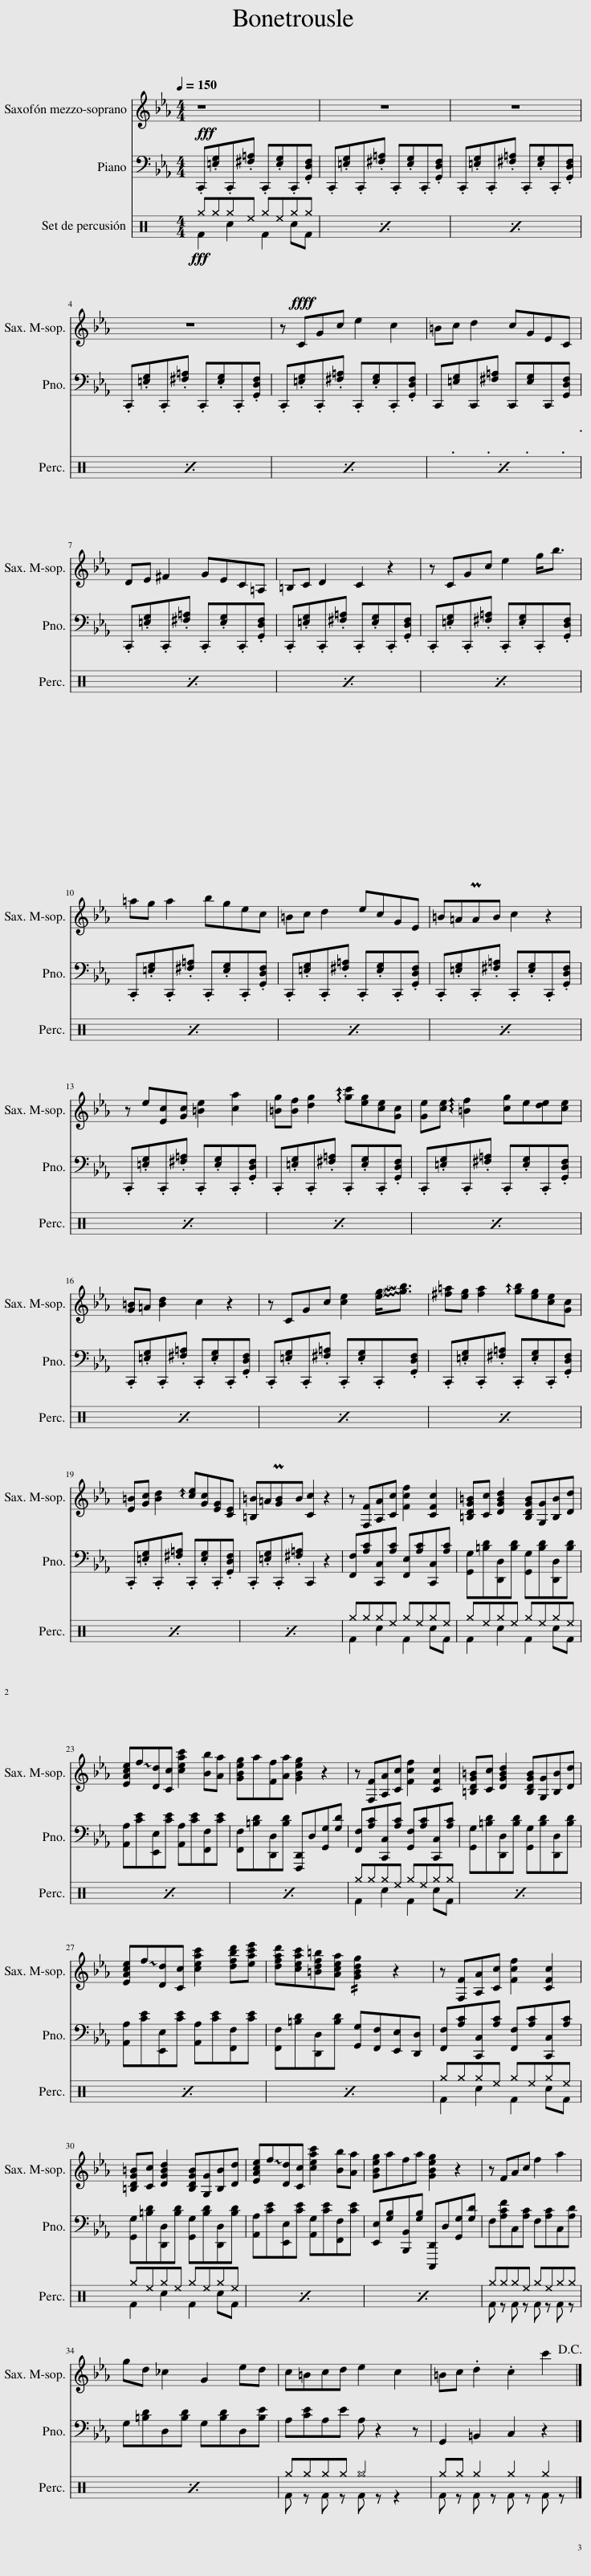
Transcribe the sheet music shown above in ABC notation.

X:1
%%score 1 2 ( 3 4 )
L:1/8
Q:1/4=150
M:4/4
I:linebreak $
K:Eb
V:1 treble transpose=-7
V:2 bass
V:3 perc
K:none
V:4 perc
K:none
V:1
[K:Eb] z8 | z8 | z8 |$ z8 | z!ffff! Gdg b2 g2 | %5
 ^fg =a2 gdBG |$ =AB ^c2 dBG=E | ^FG =A2 G2 z2 | z Gdg b2 !~(!d'<!~)!f' |$ =e'd' e'2 f'd'bg | %10
 ^fg =a2 bgdB | ^f=ePef g2 z2 |$ z b[Bg][dg] [^fb]2 [ge']2 | [^fd'][fc'] [=ad']2 !arpeggio![d'g'][bd'][gb][dg] | [db][gb] !arpeggio![^fc']2 [gd']b[=ab][gb] |$ %15
 [d^f]=e [f=a]2 g2 z2 | z Gdg [gb]2 !~(![bd']<!~)![d'f'] | [^c'=e'][bd'] [c'e']2 !arpeggio![d'f'][bd'][gb][dg] |$ [B^f][dg] [f=a]2 !arpeggio![gb][dg][Bd][GB] | [^F^f]=eP[df]f [Gg]2 z2 | %20
 z [Cc][Ee][Gg] [cgc']2 [Gcg]2 | [^F=Ad^f][Gg] [Adf=a]2 [FAdf][Dd][Ff][Aa] |$ [Begb]!~(!c'!~)![=A=a][Gg] [gbe'g']2 [ff'][ee'] | [dfbd']!~(!e'!~)![cc'][ee'] [dfbd']2 z2 | z [Cc][Ee][Gg] [cgc']2 [Gcg]2 |$ %25
 [^F=Ad^f][Gg] [Adf=a]2 [FAdf][Dd][Ff][Aa] | [Begb]!~(!c'!~)![=A=a][Gg] [gbe'g']2 [ac'f'=a'][be'g'b'] | [=ac'e'=a'][gbe'g'][^fac'^f'][egbe'] !//![dfad']2 z2 |$ z [Cc][Ee][Gg] [cgc']2 [Gcg]2 | [^F=Ad^f][Gg] [Adf=a]2 [FAdf][Dd][Ff][Aa] | %30
 [Begb]!~(!c'!~)![=A=a][Gg] [gbe'g']2 [ff'][ee'] |$ [dfbd']!~(!e'!~)!c'e' [dfbd']2 z2 | z ceg c'2 e'2 | d'=a _g2 d2 ba | g^fg=a b2 g2 |$ %35
 ^fg .=a2 .g2 g'2!D.C.! |] %36
V:2
!fff! .C,,.[=E,G,].C,,.[^F,=A,] .C,,.[E,G,].C,,.[G,,D,F,] | .C,,.[=E,G,].C,,.[^F,=A,] .C,,.[E,G,].C,,.[G,,D,F,] | .C,,.[=E,G,].C,,.[^F,=A,] .C,,.[E,G,].C,,.[G,,D,F,] |$ .C,,.[=E,G,].C,,.[^F,=A,] .C,,.[E,G,].C,,.[G,,D,F,] | .C,,.[=E,G,].C,,.[^F,=A,] .C,,.[E,G,].C,,.[G,,D,F,] | %5
 .C,,.[=E,G,].C,,.[^F,=A,] .C,,.[E,G,].C,,.[G,,D,F,] |$ .C,,.[=E,G,].C,,.[^F,=A,] .C,,.[E,G,].C,,.[G,,D,F,] | .C,,.[=E,G,].C,,.[^F,=A,] .C,,.[E,G,].C,,.[G,,D,F,] | .C,,.[=E,G,].C,,.[^F,=A,] .C,,.[E,G,].C,,.[G,,D,F,] |$ .C,,.[=E,G,].C,,.[^F,=A,] .C,,.[E,G,].C,,.[G,,D,F,] | %10
 .C,,.[=E,G,].C,,.[^F,=A,] .C,,.[E,G,].C,,.[G,,D,F,] | .C,,.[=E,G,].C,,.[^F,=A,] .C,,.[E,G,].C,,.[G,,D,F,] |$ .C,,.[=E,G,].C,,.[^F,=A,] .C,,.[E,G,].C,,.[G,,D,F,] | .C,,.[=E,G,].C,,.[^F,=A,] .C,,.[E,G,].C,,.[G,,D,F,] | .C,,.[=E,G,].C,,.[^F,=A,] .C,,.[E,G,].C,,.[G,,D,F,] |$ %15
 .C,,.[=E,G,].C,,.[^F,=A,] .C,,.[E,G,].C,,.[G,,D,F,] | .C,,.[=E,G,].C,,.[^F,=A,] .C,,.[E,G,].C,,.[G,,D,F,] | .C,,.[=E,G,].C,,.[^F,=A,] .C,,.[E,G,].C,,.[G,,D,F,] |$ .C,,.[=E,G,].C,,.[^F,=A,] .C,,.[E,G,].C,,.[G,,D,F,] | .C,,.[=E,G,].C,,.[^F,=A,] C,,2 z2 | %20
 [F,,F,][A,C][C,,C,][A,C] [F,,E,][A,C][C,,C,][A,C] | [G,,G,][=B,D][D,,D,][B,D] [G,,G,][B,D][D,,D,][B,D] |$ [A,,A,][CE][E,,E,][CE] [A,,A,][CE][F,,F,][CE] | [F,,F,][=B,D][D,,D,][B,D] [F,,,D,,]D,[G,,G,][G,D] | [F,,F,][A,C][C,,C,][A,C] [G,,F,][A,C][C,,C,][A,C] |$ %25
 [G,,G,][=B,D][D,,D,][B,D] [G,,G,][B,D][D,,D,][B,D] | [A,,A,][CE][E,,E,][CE] [A,,A,][CE][F,,F,][CE] | [F,,F,][=B,D][D,,D,][B,D] [G,,G,][F,,F,][E,,E,][D,,D,] |$ [F,,F,][A,C][C,,C,][A,C] [F,,F,][A,C][C,,C,][A,C] | [G,,G,][=B,D][D,,D,][B,D] [G,,G,][B,D][D,,D,][B,D] | %30
 [A,,A,][CE][E,,E,][CE] [A,,G,][CE][F,,F,][CE] |$ [E,,E,][G,B,][B,,,B,,][G,B,] [C,,,D,,]D,[G,,G,][G,D] | F,[A,CF]C,[A,C] F,[A,C]C,[A,D] | G,[=B,D]D,[B,D] G,[B,D]D,[B,E] | A,[CE]A,[CE] A, z2 z |$ %35
 G,,2 =B,,2 C,2 z2 |] %36
V:3
[K:C]!fff! ^g^g^g^e ^g^e^g^g | x8 | x8 |$ x8 | x8 | %5
 x8 |$ x8 | x8 | x8 |$ x8 | %10
 x8 | x8 |$ x8 | x8 | x8 |$ %15
 x8 | x8 | x8 |$ x8 | x8 | %20
 ^g^g^g^e ^g^e^g^e | ^g^e^g^e ^g^e^g^e |$ x8 | x8 | ^g^g^g^e ^g^e^g^g |$ %25
 x8 | x8 | x8 |$ ^g^g^g^e ^g^e^g^e | ^g^e^g^e ^g^e^g^e | %30
 x8 |$ x8 | ^g^g^g^e ^g^e^g^g | x8 | ^g^g^g^g ^g4 |$ %35
 ^g^g ^g2 ^g2 ^g2 |] %36
V:4
[K:C] F2 c2 F2 cF | x8 | x8 |$ x8 | x8 | %5
 x8 |$ x8 | x8 | x8 |$ x8 | %10
 x8 | x8 |$ x8 | x8 | x8 |$ %15
 x8 | x8 | x8 |$ x8 | x8 | %20
 F2 c2 F2 cF | F2 c2 F2 cF |$ x8 | x8 | F2 c2 F2 cF |$ %25
 x8 | x8 | x8 |$ F2 c2 F2 cF | F2 c2 F2 cF | %30
 x8 |$ x8 | F z F z F z F z | x8 | F z F z F z z2 |$ %35
 F z F z F z F z |] %36
